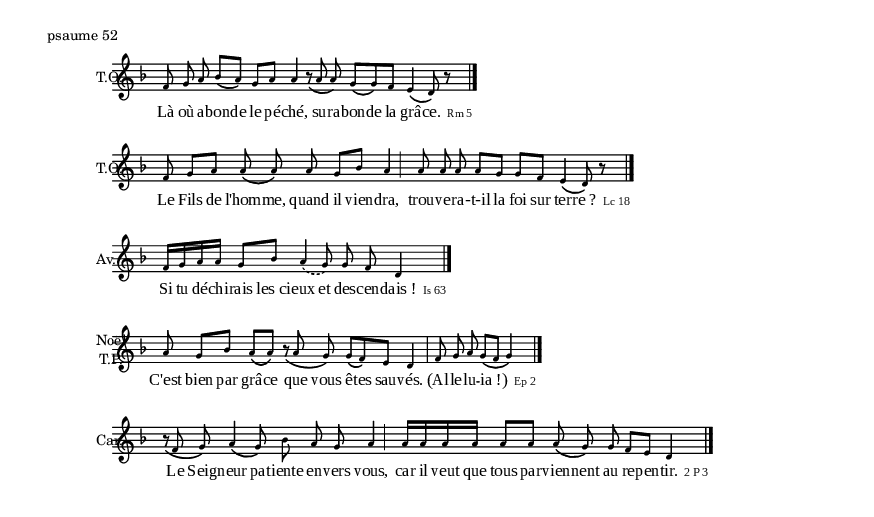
\version "2.12.0"
\include "definitions.ly"
\markup { psaume 52}



\relative f' { 
	\new Staff {
		\cadenzaOn
		\key f \major
		\set Staff.instrumentName = \markup{ \center-column { T.O. } }
		
		\times 2/3 { f8 g a }
		bes[\( a\)]
		g[ a]
		a4
		\pespace
		\times 2/3 { r8_\( a a\) }
		\times 2/3 { g[\( g\) f] }
		e4\( d8\) r
		
		\endBar
	}
	\addlyrics {
		Là où a -- bon -- de le pé -- ché, su -- ra -- bon -- de la grâ -- ce.
		\markup { \citation #"Rm 5" }
	}
}
\relative f' { 
	\new Staff {
		\cadenzaOn
		\key f \major
		\set Staff.instrumentName = \markup{ \center-column { T.O. } }
		f8
		g[ a]
		\times 2/3 { a\( a\) a }
		g[ bes]
		a4
		\cesure \pespace
		\times 2/3 { a8 a a }
		a[ g]
		g[ f]
		e4\( d8\) r
		
		\endBar
	}
	\addlyrics {
		Le Fils de l'hom -- me, quand il vien -- dra, trou -- ve -- ra -- -t-il la foi sur ter -- "re ?"
		\markup { \citation #"Lc 18" }
	}
}

\relative f' { 
	\new Staff {
		\cadenzaOn
		\key f \major
		\set Staff.instrumentName = \markup{ \center-column { Av. } }
		f16[ g a a]
		g8[ bes]
		\slurDashed
		a4(
		\times 2/3 { g8) g f }
		d4
		\endBar
	}
	\addlyrics {
		Si tu dé -- chi -- rais "les ci" -- eux et des  -- cen -- "dais !"
		\markup { \citation #"Is 63" }
	}
}
\relative f' { 
	\new Staff {
		\cadenzaOn
		\key f \major
		\set Staff.instrumentName = \markup{ \center-column { Noël T.P. } }
		a8
		g[ bes]
		a[\( a\)]
		\pespace
		\times 2/3 { r_\( a g\) }
		\times 2/3 { g[\( f\) e] }
		d4
		\barre
		\times 2/3 { f8 g a }
		g[\( f]
		g4\)
		\endBar
	}
	\addlyrics {
		C'est bien par grâ -- ce que vous ê -- tes sau -- vés. "(Al" -- le -- lu -- "ia !)" _ _
		\markup { \citation #"Ep 2" }
	}
}

\relative f' { 
	\new Staff {
		\cadenzaOn
		\key f \major
		\set Staff.instrumentName = \markup{ \center-column { Car. } }
		\times 2/3 { r8_\( f g\) }
		\times 2/3 { a4\( g8\) }
		\times 2/3 { bes a g }
		a4
		\cesure \pespace
		a16[ a a a]
		a8[ a]
		\times 2/3 { a\( g\) g }
		f[ e]
		d4
		\endBar
	}
	\addlyrics {
		Le Seig -- neur pa -- tiente en -- vers vous, car il veut que tous par -- vien -- nent au re -- pen -- tir. 
		\markup { \citation #"2 P 3" }
	}
}


